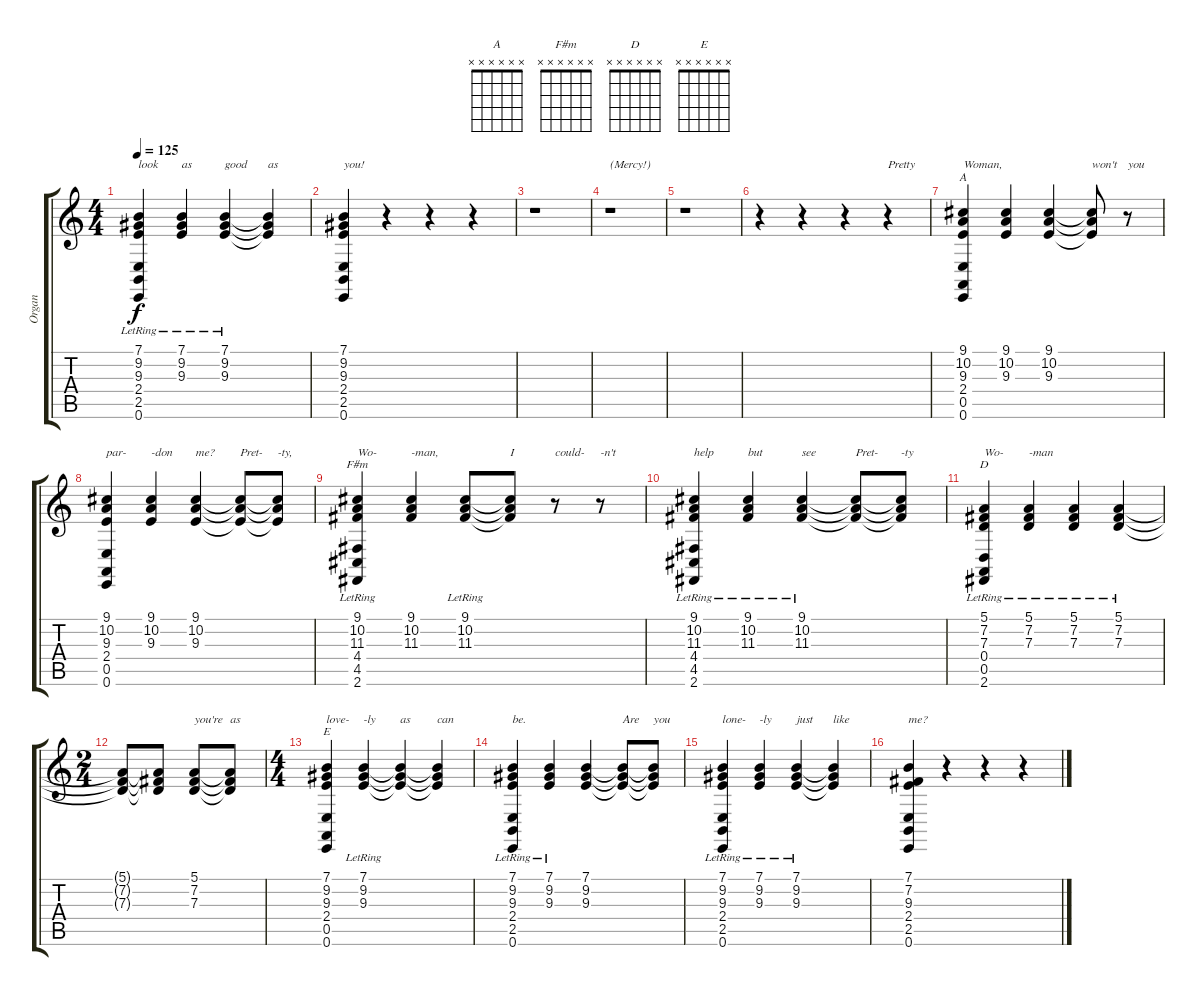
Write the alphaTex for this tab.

\track ("Organ" "Organ") {instrument reedorgan}
\staff {score tabs}
\tuning (E4 B3 G3 D3 A2 E2) {hide}
\chord ("A" x x x x x x) {firstfret 0}
\chord ("F#m" x x x x x x) {firstfret 0}
\chord ("D" x x x x x x) {firstfret 0}
\chord ("E" x x x x x x) {firstfret 0}
\ts (4 4)
\tempo 125
\clef g2
\ks c
(7.1{lr} 9.2 9.3 2.4 2.5 0.6).4{txt "look" dy f} (7.1{lr} 9.2 9.3).4{txt "as"} (7.1{lr} 9.2 9.3).4{txt "good"} (7.1{t} 9.2{t} 9.3{t}).4{txt "as"} |
(7.1 9.2 9.3 2.4 2.5 0.6).4{txt "you!"} r.4 r.4 r.4 |
r.1 |
r.1{txt "(Mercy!)"} |
r.1 |
r.4 r.4 r.4 r.4{txt "Pretty"} |
(9.1 10.2 9.3 2.4 0.5 0.6).4{ch "A" txt "Woman,"} (9.1 10.2 9.3).4 (9.1 10.2 9.3).4 (9.1{t} 10.2{t} 9.3{t}).8{txt "won't"} r.8{txt "you"} |
(9.1 10.2 9.3 2.4 0.5 0.6).4{txt "par-"} (9.1 10.2 9.3).4{txt "-don"} (9.1 10.2 9.3).4{txt "me?"} (9.1{t} 10.2{t} 9.3{t}).8{txt "Pret-"} (9.1{t} 10.2{t} 9.3{t}).8{txt "-ty,"} |
(9.1{lr} 10.2 11.3 4.4 4.5 2.6).4{ch "F#m" txt "Wo-"} (9.1 10.2 11.3).4{txt "-man,"} (9.1{lr} 10.2 11.3).8 (9.1{t} 10.2{t} 11.3{t}).8{txt "I"} r.8{txt "could-"} r.8{txt "-n't"} |
(9.1{lr} 10.2 11.3 4.4 4.5 2.6).4{txt "help"} (9.1{lr} 10.2 11.3).4{txt "but"} (9.1{lr} 10.2 11.3).4{txt "see"} (9.1{t} 10.2{t} 11.3{t}).8{txt "Pret-"} (9.1{t} 10.2{t} 11.3{t}).8{txt "-ty"} |
(5.1{lr} 7.2 7.3 0.4 0.5 2.6).4{ch "D" txt "Wo-"} (5.1{lr} 7.2 7.3).4{txt "-man"} (5.1{lr} 7.2 7.3).4 (5.1{lr} 7.2 7.3).4 |
\ts (2 4)
(5.1{t} 7.2{t} 7.3{t}).8 (5.1{t} 7.2{t} 7.3{t}).8 (5.1 7.2 7.3).8{txt "you're"} (5.1{t} 7.2{t} 7.3{t}).8{txt "as"} |
\ts (4 4)
(7.1 9.2 9.3 2.4 0.5 0.6).4{ch "E" txt "love-"} (7.1{lr} 9.2 9.3).4{txt "-ly"} (7.1{t} 9.2{t} 9.3{t}).4{txt "as"} (7.1{t} 9.2{t} 9.3{t}).4{txt "can"} |
(7.1{lr} 9.2 9.3 2.4 2.5 0.6).4{txt "be."} (7.1{lr} 9.2 9.3).4 (7.1 9.2 9.3).4 (7.1{t} 9.2{t} 9.3{t}).8{txt "Are"} (7.1{t} 9.2{t} 9.3{t}).8{txt "you"} |
(7.1{lr} 9.2 9.3 2.4 2.5 0.6).4{txt "lone-"} (7.1{lr} 9.2 9.3).4{txt "-ly"} (7.1{lr} 9.2 9.3).4{txt "just"} (7.1{t} 9.2{t} 9.3{t}).4{txt "like"} |
(7.1 7.2 9.3 2.4 2.5 0.6).4{txt "me?"} r.4 r.4 r.4
